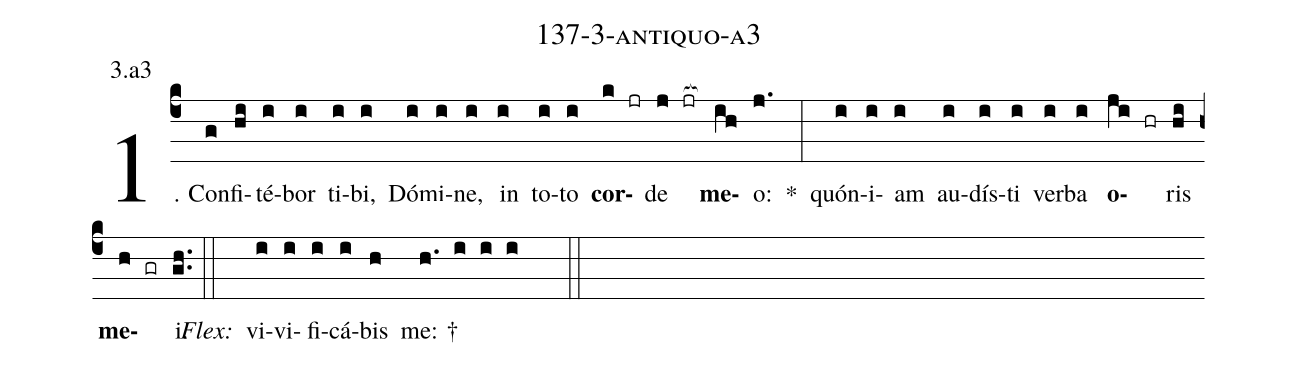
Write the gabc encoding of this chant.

name: 137-3-antiquo-a3;
annotation: 3.a3;
%%
(c4)1. Con(g)fi(hi)té(i)bor(i) ti(i)bi,(i) Dó(i)mi(i)ne,(i) in(i) to(i)to(i) <b>cor</b>(k jr)de(j jr[ocb:1{]) <b>me</b>(ih[ocb:0}])o:(j.) *(:) quón(i)i(i)am(i) au(i)dís(i)ti(i) ver(i)ba(i) <b>o</b>(ji hr)ris(hi) <b>me</b>(h gr)i.(gh..) (::)
<i>Flex:</i>()  vi(i)vi(i)fi(i)cá(i)bis(h) me: †(h. i i i  ::)
